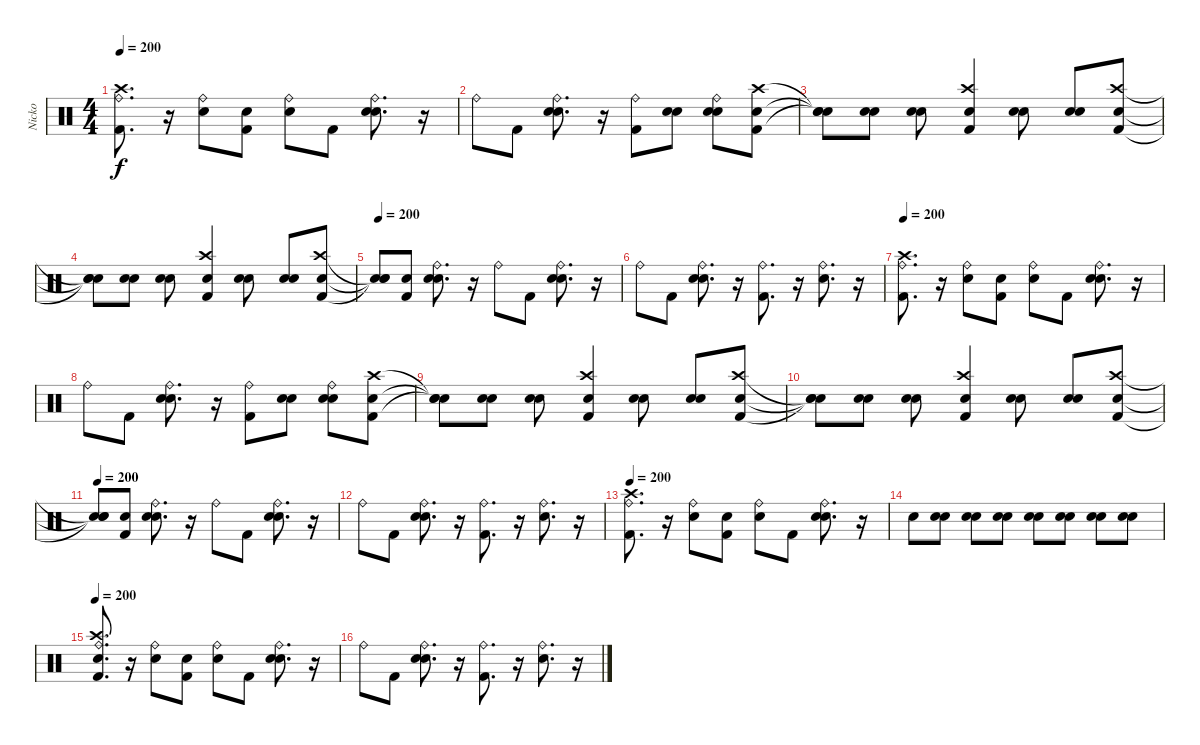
\track ("Nicko" "Nicko") {instrument percussion}
\staff {score}
\articulation defaults
\ts (4 4)
\tempo 200
\clef neutral
\ks c
("Kick (hit) 2" "Ride (bell)" "Crash high (hit)").8{d dy f} r.16 ("Snare (hit) 2" "Ride (bell)").8 ("Snare (hit)" "Kick (hit) 2").8 ("Snare (hit)" "Ride (bell)").8 "Kick (hit) 2".8 ("Snare (hit)" "Snare (hit) 2" "Ride (bell)").8{d} r.16 |
"Ride (bell)".8 "Kick (hit) 2".8 ("Snare (hit)" "Snare (hit) 2" "Ride (bell)").8{d} r.16 ("Kick (hit) 2" "Ride (bell)").8 ("Snare (hit)" "Snare (hit) 2").8 ("Snare (hit)" "Snare (hit) 2" "Ride (bell)").8 ("Snare (hit)" "Kick (hit) 2" "Crash high (hit)").8 |
("Snare (hit)"{t} "Snare (hit)"{t} "Snare (hit)"{t}).8 ("Snare (hit)" "Snare (hit) 2").8 ("Snare (hit)" "Snare (hit) 2").8 ("Snare (hit)" "Kick (hit) 2" "Crash high (hit)").4 ("Snare (hit)" "Snare (hit) 2").8 ("Snare (hit)" "Snare (hit) 2").8 ("Snare (hit)" "Kick (hit) 2" "Crash high (hit)").8 |
("Snare (hit)"{t} "Snare (hit)"{t} "Snare (hit)"{t}).8 ("Snare (hit)" "Snare (hit) 2").8 ("Snare (hit)" "Snare (hit) 2").8 ("Snare (hit)" "Kick (hit) 2" "Crash high (hit)").4 ("Snare (hit)" "Snare (hit) 2").8 ("Snare (hit)" "Snare (hit) 2").8 ("Snare (hit)" "Kick (hit) 2" "Crash high (hit)").8 |
\tempo 200
("Snare (hit)"{t} "Snare (hit)"{t} "Snare (hit)"{t}).8 ("Snare (hit)" "Kick (hit) 2").8 ("Snare (hit)" "Snare (hit) 2" "Ride (bell)").8{d} r.16 "Ride (bell)".8 "Kick (hit) 2".8 ("Snare (hit)" "Snare (hit) 2" "Ride (bell)").8{d} r.16 |
"Ride (bell)".8 "Kick (hit) 2".8 ("Snare (hit)" "Snare (hit) 2" "Ride (bell)").8{d} r.16 ("Kick (hit) 2" "Ride (bell)").8{d} r.16 ("Snare (hit) 2" "Ride (bell)").8{d} r.16 |
\tempo 200
("Kick (hit) 2" "Ride (bell)" "Crash high (hit)").8{d} r.16 ("Snare (hit) 2" "Ride (bell)").8 ("Snare (hit)" "Kick (hit) 2").8 ("Snare (hit)" "Ride (bell)").8 "Kick (hit) 2".8 ("Snare (hit)" "Snare (hit) 2" "Ride (bell)").8{d} r.16 |
"Ride (bell)".8 "Kick (hit) 2".8 ("Snare (hit)" "Snare (hit) 2" "Ride (bell)").8{d} r.16 ("Kick (hit) 2" "Ride (bell)").8 ("Snare (hit)" "Snare (hit) 2").8 ("Snare (hit)" "Snare (hit) 2" "Ride (bell)").8 ("Snare (hit)" "Kick (hit) 2" "Crash high (hit)").8 |
("Snare (hit)"{t} "Snare (hit)"{t} "Snare (hit)"{t}).8 ("Snare (hit)" "Snare (hit) 2").8 ("Snare (hit)" "Snare (hit) 2").8 ("Snare (hit)" "Kick (hit) 2" "Crash high (hit)").4 ("Snare (hit)" "Snare (hit) 2").8 ("Snare (hit)" "Snare (hit) 2").8 ("Snare (hit)" "Kick (hit) 2" "Crash high (hit)").8 |
("Snare (hit)"{t} "Snare (hit)"{t} "Snare (hit)"{t}).8 ("Snare (hit)" "Snare (hit) 2").8 ("Snare (hit)" "Snare (hit) 2").8 ("Snare (hit)" "Kick (hit) 2" "Crash high (hit)").4 ("Snare (hit)" "Snare (hit) 2").8 ("Snare (hit)" "Snare (hit) 2").8 ("Snare (hit)" "Kick (hit) 2" "Crash high (hit)").8 |
\tempo 200
("Snare (hit)"{t} "Snare (hit)"{t} "Snare (hit)"{t}).8 ("Snare (hit)" "Kick (hit) 2").8 ("Snare (hit)" "Snare (hit) 2" "Ride (bell)").8{d} r.16 "Ride (bell)".8 "Kick (hit) 2".8 ("Snare (hit)" "Snare (hit) 2" "Ride (bell)").8{d} r.16 |
"Ride (bell)".8 "Kick (hit) 2".8 ("Snare (hit)" "Snare (hit) 2" "Ride (bell)").8{d} r.16 ("Kick (hit) 2" "Ride (bell)").8{d} r.16 ("Snare (hit) 2" "Ride (bell)").8{d} r.16 |
\tempo 200
("Kick (hit) 2" "Ride (bell)" "Crash high (hit)").8{d} r.16 ("Snare (hit) 2" "Ride (bell)").8 ("Snare (hit)" "Kick (hit) 2").8 ("Snare (hit)" "Ride (bell)").8 "Kick (hit) 2".8 ("Snare (hit)" "Snare (hit) 2" "Ride (bell)").8{d} r.16 |
"Snare (hit) 2".8 ("Snare (hit)" "Snare (hit) 2").8 ("Snare (hit)" "Snare (hit) 2").8 ("Snare (hit)" "Snare (hit) 2").8 ("Snare (hit)" "Snare (hit) 2").8 ("Snare (hit)" "Snare (hit) 2").8 ("Snare (hit)" "Snare (hit) 2").8 ("Snare (hit)" "Snare (hit) 2").8 |
\tempo 200
("Snare (hit)" "Kick (hit) 2" "Ride (bell)" "Crash high (hit)").8{d} r.16 ("Snare (hit) 2" "Ride (bell)").8 ("Snare (hit)" "Kick (hit) 2").8 ("Snare (hit)" "Ride (bell)").8 "Kick (hit) 2".8 ("Snare (hit)" "Snare (hit) 2" "Ride (bell)").8{d} r.16 |
"Ride (bell)".8 "Kick (hit) 2".8 ("Snare (hit)" "Snare (hit) 2" "Ride (bell)").8{d} r.16 ("Kick (hit) 2" "Ride (bell)").8{d} r.16 ("Snare (hit) 2" "Ride (bell)").8{d} r.16
